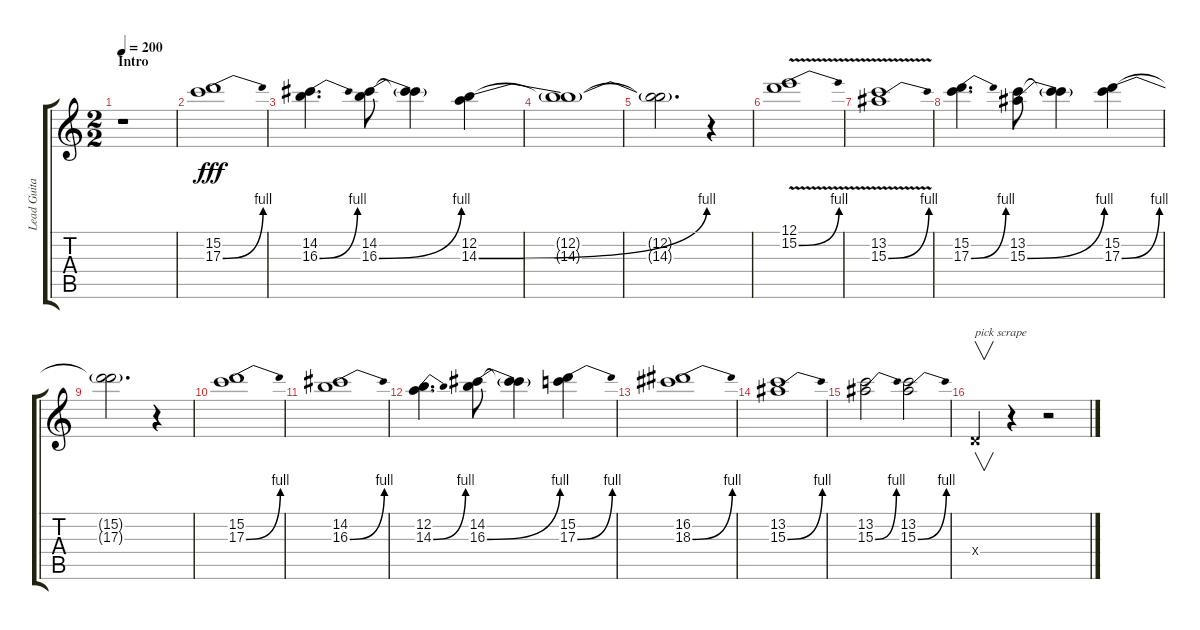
\track ("Lead Guitar" "Lead Guita") {instrument distortionguitar}
\staff {score tabs}
\tuning (E4 B3 G3 D3 A2 E2) {hide}
\ts (2 2)
\section ("" "Intro")
\tempo 200
\clef g2
\ks c
r.1{dy fff instrument distortionguitar} |
(15.2 17.3{be (bend 0 0 60 4)}).1 |
(14.2 16.3{be (bend 0 0 60 4)}).4{d} (14.2 16.3{be (bend 0 0 60 4)}).8 (14.2{t} 16.3{t}).4 (12.2 14.3{be (bend 0 0 60 4)}).4 |
(12.2{t} 14.3{t}).1 |
(12.2{t} 14.3{t}).2{d} r.4 |
(12.1 15.2{be (bend 0 0 60 4) v}).1 |
(13.2 15.3{be (bend 0 0 60 4) v}).1 |
(15.2 17.3{be (bend 0 0 60 4)}).4{d} (13.2 15.3{be (bend 0 0 60 4)}).8 (13.2{t} 15.3{t}).4 (15.2 17.3{be (bend 0 0 60 4)}).4 |
(15.2{t} 17.3{t}).2{d} r.4 |
(15.2 17.3{be (bend 0 0 60 4)}).1 |
(14.2 16.3{be (bend 0 0 60 4)}).1 |
(12.2 14.3{be (bend 0 0 60 4)}).4{d} (14.2 16.3{be (bend 0 0 60 4)}).8 (14.2{t} 16.3{t}).4 (15.2 17.3{be (bend 0 0 60 4)}).4 |
(16.2 18.3{be (bend 0 0 60 4)}).1 |
(13.2 15.3{be (bend 0 0 60 4)}).1 |
(13.2 15.3{be (bend 0 0 60 4)}).2 (13.2 15.3{be (bend 0 0 60 4)}).2 |
0.4{x}.4{v txt "pick scrape"} r.4 r.2
